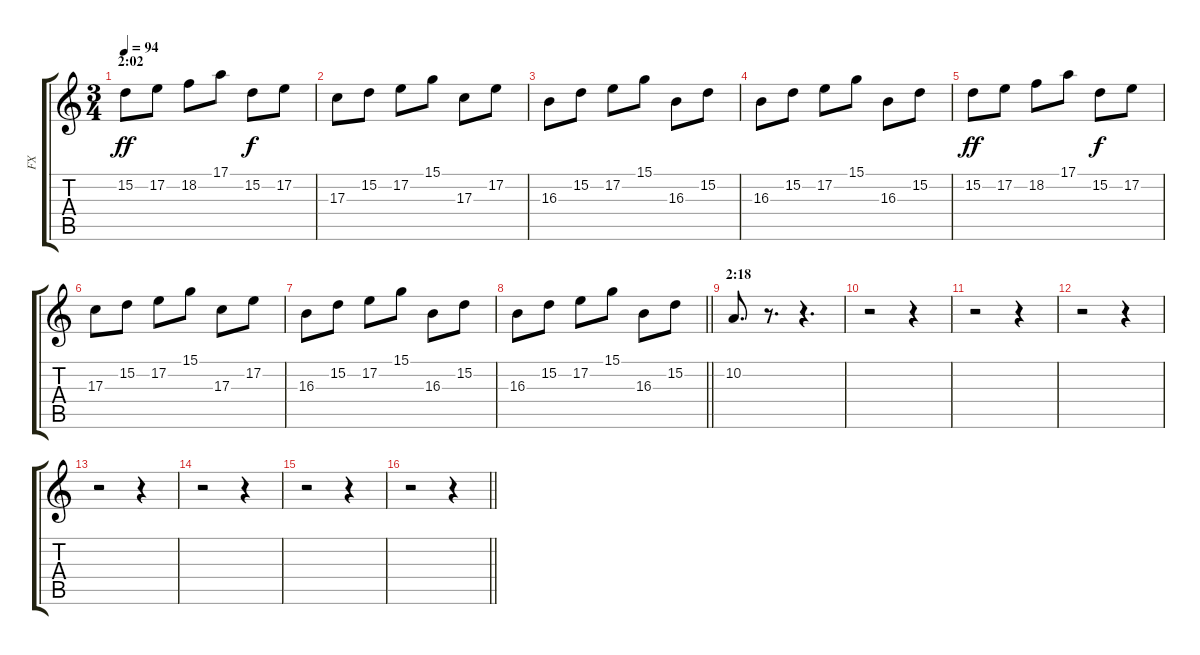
\track ("FX" "FX") {instrument pad7halo}
\staff {score tabs}
\tuning (E4 B3 G3 D3 A2 E2) {hide}
\ts (3 4)
\section ("" "2:02")
\tempo 94
\clef g2
\ks c
15.2.8{dy ff} 17.2.8 18.2.8 17.1.8 15.2.8{dy f} 17.2.8 |
17.3.8 15.2.8 17.2.8 15.1.8 17.3.8 17.2.8 |
16.3.8 15.2.8 17.2.8 15.1.8 16.3.8 15.2.8 |
16.3.8 15.2.8 17.2.8 15.1.8 16.3.8 15.2.8 |
15.2.8{dy ff} 17.2.8 18.2.8 17.1.8 15.2.8{dy f} 17.2.8 |
17.3.8 15.2.8 17.2.8 15.1.8 17.3.8 17.2.8 |
16.3.8 15.2.8 17.2.8 15.1.8 16.3.8 15.2.8 |
\barLineRight lightlight
16.3.8 15.2.8 17.2.8 15.1.8 16.3.8 15.2.8 |
\section ("" "2:18")
10.2.8{d} r.8{d} r.4{d} |
r.2 r.4 |
r.2 r.4 |
r.2 r.4 |
r.2 r.4 |
r.2 r.4 |
r.2 r.4 |
\barLineRight lightlight
r.2 r.4
